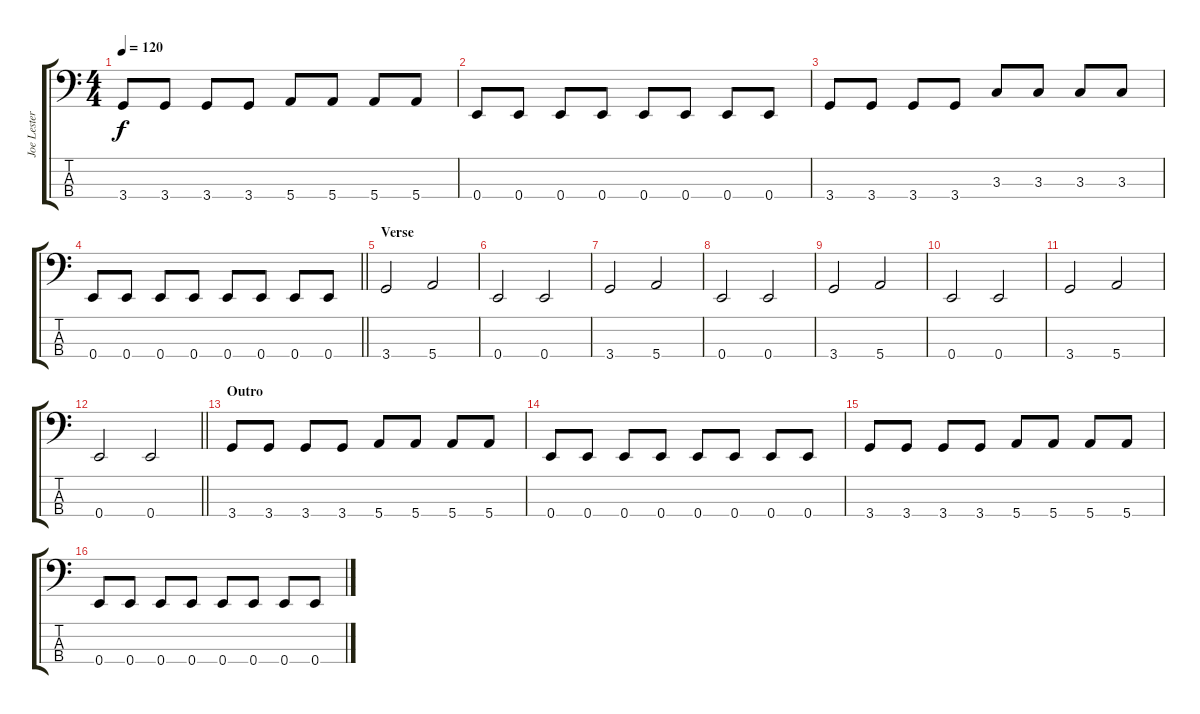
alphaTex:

\track ("Joe Lester - Bass" "Joe Lester") {instrument electricbasspick}
\staff {score tabs}
\tuning (G2 D2 A1 E1) {hide}
\ts (4 4)
\tempo 120
\clef f4
\ks c
3.4.8{dy f} 3.4.8 3.4.8 3.4.8 5.4.8 5.4.8 5.4.8 5.4.8 |
0.4.8 0.4.8 0.4.8 0.4.8 0.4.8 0.4.8 0.4.8 0.4.8 |
3.4.8 3.4.8 3.4.8 3.4.8 3.3.8 3.3.8 3.3.8 3.3.8 |
\barLineRight lightlight
0.4.8 0.4.8 0.4.8 0.4.8 0.4.8 0.4.8 0.4.8 0.4.8 |
\section ("" "Verse")
3.4.2 5.4.2 |
0.4.2 0.4.2 |
3.4.2 5.4.2 |
0.4.2 0.4.2 |
3.4.2 5.4.2 |
0.4.2 0.4.2 |
3.4.2 5.4.2 |
\barLineRight lightlight
0.4.2 0.4.2 |
\section ("" "Outro")
3.4.8 3.4.8 3.4.8 3.4.8 5.4.8 5.4.8 5.4.8 5.4.8 |
0.4.8 0.4.8 0.4.8 0.4.8 0.4.8 0.4.8 0.4.8 0.4.8 |
3.4.8 3.4.8 3.4.8 3.4.8 5.4.8 5.4.8 5.4.8 5.4.8 |
0.4.8 0.4.8 0.4.8 0.4.8 0.4.8 0.4.8 0.4.8 0.4.8
